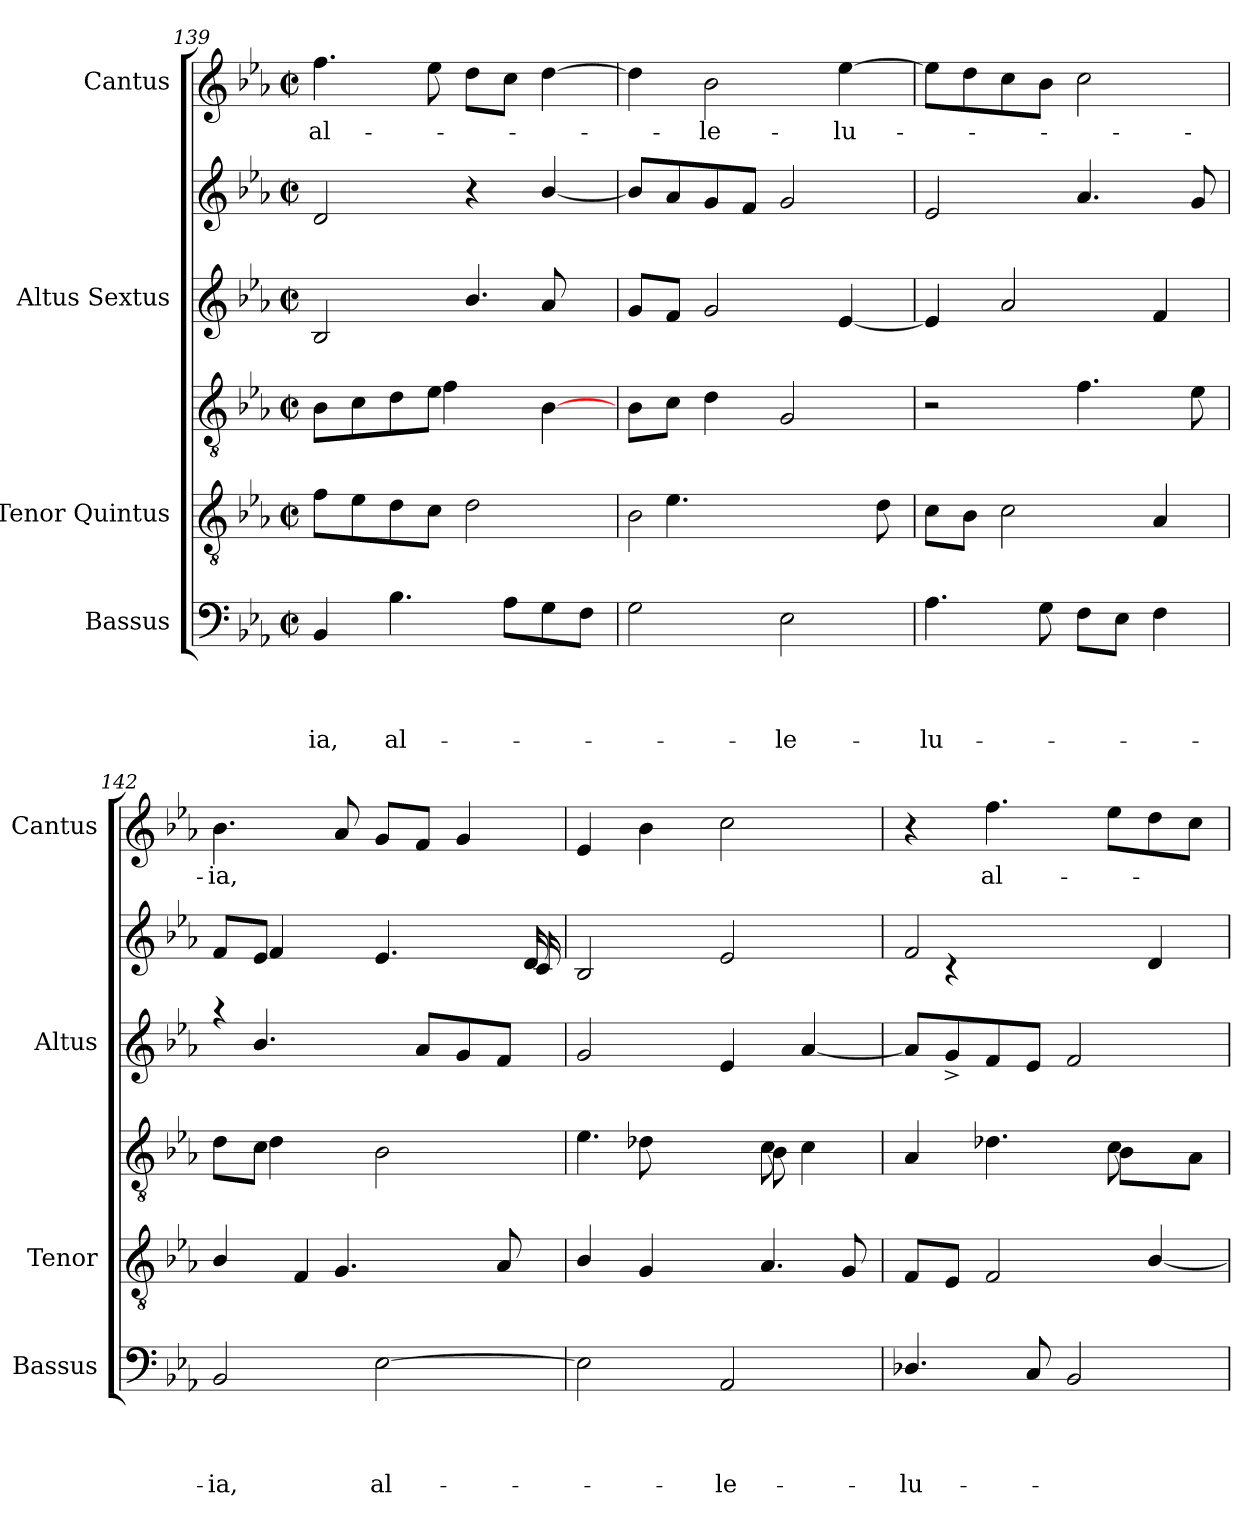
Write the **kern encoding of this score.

**kern	**text	**text	**text	**text	**kern	**kern	**kern	**kern	**kern	**text
*part4	*part4	*part4	*part4	*part4	*part3	*part3	*part2	*part2	*part1	*part1
*staff6	*staff6	*staff6	*staff6	*staff6	*staff5	*staff4	*staff3	*staff2	*staff1	*staff1
*I"Bassus	*	*	*	*	*I"Tenor Quintus	*	*I"Altus Sextus	*	*I"Cantus	*
*I'Bassus	*	*	*	*	*I'Tenor	*	*I'Altus	*	*I'Cantus	*
*clefF4	*	*	*	*	*clefGv2	*clefGv2	*clefG2	*clefG2	*clefG2	*
*k[b-e-a-]	*	*	*	*	*k[b-e-a-]	*k[b-e-a-]	*k[b-e-a-]	*k[b-e-a-]	*k[b-e-a-]	*
*E-:	*	*	*	*	*E-:	*E-:	*E-:	*E-:	*E-:	*
*M2/2	*	*	*	*	*M2/2	*M2/2	*M2/2	*M2/2	*M2/2	*
*met(c|)	*	*	*	*	*met(c|)	*met(c|)	*met(c|)	*met(c|)	*met(c|)	*
=139	=139	=139	=139	=139	=139	=139	=139	=139	=139	=139
!	!	!	!	!LO:LY:b	!	!	!	!	!	!LO:LY:b
*	*	*	*	*	*	*^	*^	*	*	*
4BB-/	.	.	.	-ia,	8f\L	8B-\L	4.ryy	2B-/	2.ryy	2d/	4.ff\	al-
.	.	.	.	.	8e-\	8c\	.	.	.	.	.	.
!	!	!	!	!LO:LY:b	!	!	!	!	!	!	!	!
4.B-\	.	.	.	al-	8d\	8d\	.	.	.	.	.	.
.	.	.	.	.	8c\J	8e-\J	4f\	.	.	.	8ee-\	.
.	.	.	.	.	2d\	2ryy	.	4.b-/	.	4r	8dd\L	.
8A-\L	.	.	.	.	.	.	8ryy	.	.	.	8cc\J	.
8G\	.	.	.	.	.	.	[>4B-\	.	8a-/	[<4b-/	[>4dd\	.
8F\J	.	.	.	.	.	.	.	8ryy	8ryy	.	.	.
*	*	*	*	*	*	*v	*v	*	*	*	*	*
*	*	*	*	*	*	*	*v	*v	*	*	*
=140	=140	=140	=140	=140	=140	=140	=140	=140	=140	=140
*	*	*	*	*	*^	*	*	*	*	*
2G\	.	.	.	.	2B-\	8ryy	8B-\L	8g/L	8b-/L]	4dd\]	.
.	.	.	.	.	.	4.e-\	8c\J	8f/J	8a-/	.	.
!	!	!	!	!	!	!	!	!	!	!	!LO:LY:b
.	.	.	.	.	.	.	4d\	2g/	8g/	2b-\	-le-
.	.	.	.	.	.	.	.	.	8f/J	.	.
!	!	!	!	!LO:LY:b	!	!	!	!	!	!	!
2E-\	.	.	.	-le-	2ryy	4.ryy	2G/	.	2g/	.	.
!	!	!	!	!	!	!	!	!	!	!	!LO:LY:b
.	.	.	.	.	.	.	.	[<4e-/	.	[>4ee-\	-lu-
.	.	.	.	.	.	8d\	.	.	.	.	.
=141	=141	=141	=141	=141	=141	=141	=141	=141	=141	=141	=141
!	!	!	!	!LO:LY:b	!	!	!	!	!	!	!
*	*	*	*	*	*v	*v	*	*	*	*	*
4.A-\	.	.	.	-lu-	8c\L	2r	4e-/]	2e-/	8ee-\L]	.
.	.	.	.	.	8B-\J	.	.	.	8dd\	.
.	.	.	.	.	2c\	.	2a-/	.	8cc\	.
8G\	.	.	.	.	.	.	.	.	8b-\J	.
8F\L	.	.	.	.	.	4.f\	.	4.a-/	2cc\	.
8E-\J	.	.	.	.	.	.	.	.	.	.
4F\	.	.	.	.	4A-/	.	4f/	.	.	.
.	.	.	.	.	.	8e-\	.	8g/	.	.
=142	=142	=142	=142	=142	=142	=142	=142	=142	=142	=142
!	!	!	!	!LO:LY:b	!	!	!	!	!	!LO:LY:b
*	*	*	*	*	*^	*^	*^	*^	*	*
*	*	*	*	*	*	*	*	*	*	*	*	*^	*	*
2BB-/	.	.	.	-ia,	4B-/	4.ryy	8d\L	8ryy	4raa	8ryy	8f/L	8ryy	2...ryy	4.b-\	-ia,
.	.	.	.	.	.	.	8c\J	4d\	.	4.b-/	8e-/J	4f/	.	.	.
.	.	.	.	.	4F/	.	2.ryy	.	2.ryy	.	2.ryy	.	.	.	.
.	.	.	.	.	.	4.G/	.	8ryy	.	.	.	8ryy	.	8a-/	.
!	!	!	!	!LO:LY:b	!	!	!	!	!	!	!	!	!	!	!
[>2E-\	.	.	.	al-	2ryy	.	.	2B-\	.	8ryy	.	4.e-/	.	8g/L	.
.	.	.	.	.	.	.	.	.	.	8a-/L	.	.	.	8f/J	.
.	.	.	.	.	.	8ryy	.	.	.	8g/	.	.	.	4g/	.
.	.	.	.	.	.	8A-/	.	.	.	8f/J	.	16ryy	.	.	.
.	.	.	.	.	.	.	.	.	.	.	.	16d/	16c/	.	.
*	*	*	*	*	*	*	*	*	*v	*v	*	*	*	*	*
*	*	*	*	*	*	*	*	*	*	*v	*v	*v	*	*
=143	=143	=143	=143	=143	=143	=143	=143	=143	=143	=143	=143	=143
*	*	*	*	*	*	*	*	*^	*	*	*	*
2E-\]	.	.	.	.	4B-/	2..ryy	4.e-\	4ryy	2ryy	2g/	2B-/	4e-/	.
.	.	.	.	.	4G/	.	.	8d-X\	.	.	.	4b-\	.
.	.	.	.	.	.	.	2ryy	4ryy	.	.	.	.	.
!	!	!	!	!LO:LY:b	!	!	!	!	!	!	!	!	!
2AA-/	.	.	.	-le-	8ryy	.	.	.	8ryy	4e-/	2e-/	2cc\	.
.	.	.	.	.	4.A-/	.	.	8c\	8B-\	.	.	.	.
.	.	.	.	.	.	.	.	4ryy	4c\	[<4a-/	.	.	.
.	.	.	.	.	.	8G/	8ryy	.	.	.	.	.	.
*	*	*	*	*	*	*	*v	*v	*v	*	*	*	*
!!LO:LB:g=z
=144	=144	=144	=144	=144	=144	=144	=144	=144	=144	=144	=144
!	!	!	!	!LO:LY:b	!	!	!	!	!	!	!
*	*	*	*	*	*v	*v	*^	*	*^	*	*
4.D-X/	.	.	.	-lu-	8F/L	4A-/	2ryy	8a-/L]	2f/	8ryy	4r	.
.	.	.	.	.	8E-/J	.	.	8g^</	.	4rc	.	.
!	!	!	!	!	!	!	!	!	!	!	!	!LO:LY:b
.	.	.	.	.	2F/	4.d-X\	.	8f/	.	.	4.ff\	al-
8C/	.	.	.	.	.	.	.	8e-/J	.	4.ryy	.	.
2BB-/	.	.	.	.	.	.	8ryy	2f/	2ryy	.	.	.
.	.	.	.	.	.	8c\	8B-\L	.	.	.	8ee-\L	.
.	.	.	.	.	[<4B-/	4ryy	8ryy	.	.	4d/	8dd\	.
.	.	.	.	.	.	.	8A-\J	.	.	.	8cc\J	.
*	*	*	*	*	*	*v	*v	*	*v	*v	*	*
=	=	=	=	=	=	=	=	=	=	=
*-	*-	*-	*-	*-	*-	*-	*-	*-	*-	*-
